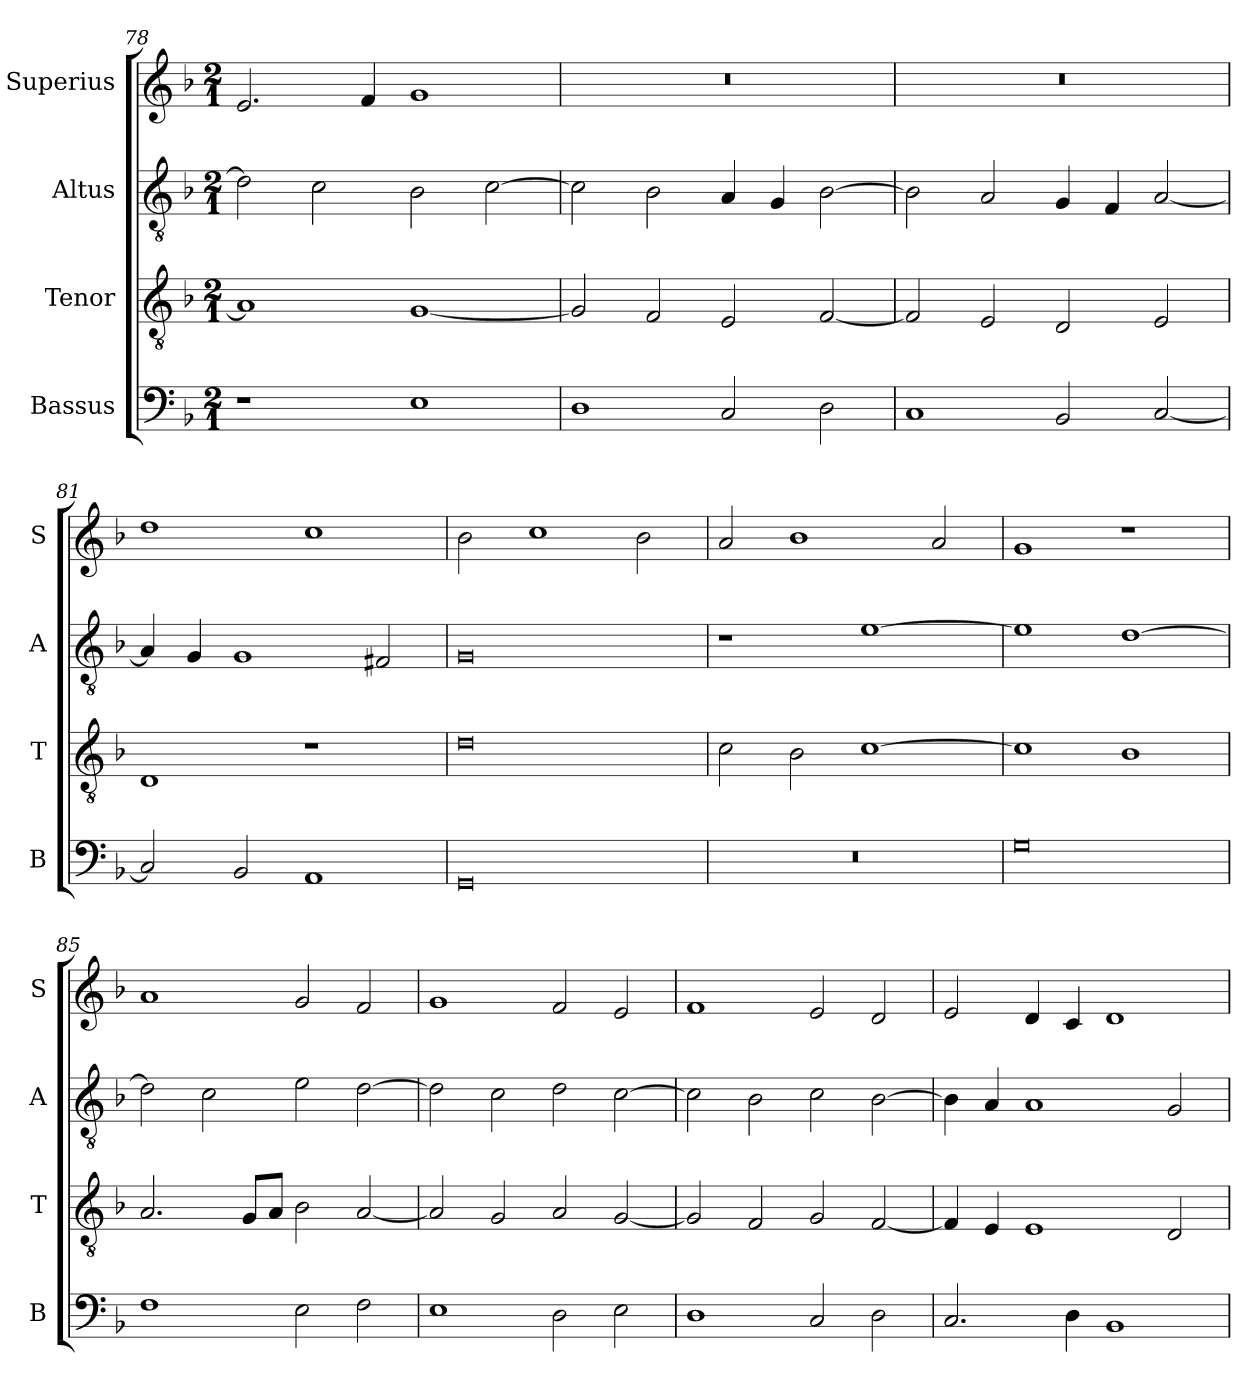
**kern	**kern	**kern	**kern
*part4	*part3	*part2	*part1
*staff4	*staff3	*staff2	*staff1
*I"Bassus	*I"Tenor	*I"Altus	*I"Superius
*I'B	*I'T	*I'A	*I'S
*clefF4	*clefGv2	*clefGv2	*clefG2
*k[b-]	*k[b-]	*k[b-]	*k[b-]
*F:	*F:	*F:	*F:
*M2/1	*M2/1	*M2/1	*M2/1
=78	=78	=78	=78
1r	1A]	2d]	2.e
.	.	2c	.
.	.	.	4f
1E	[1G	2B-	1g
.	.	[2c	.
=79	=79	=79	=79
1D	2G]	2c]	0r
.	2F	2B-	.
2C	2E	4A	.
.	.	4G	.
2D	[2F	[2B-	.
=80	=80	=80	=80
1C	2F]	2B-]	0r
.	2E	2A	.
2BB-	2D	4G	.
.	.	4F	.
[2C	2E	[2A	.
=81	=81	=81	=81
2C]	1D	4A]	1dd
.	.	4G	.
2BB-	.	1G	.
1AA	1r	.	1cc
.	.	2F#X	.
=82	=82	=82	=82
0GG	0d	0G	2b-
.	.	.	1cc
.	.	.	2b-
=83	=83	=83	=83
0r	2c	1r	2a
.	2B-	.	1b-
.	[1c	[1e	.
.	.	.	2a
=84	=84	=84	=84
0G	1c]	1e]	1g
.	1B-	[1d	1r
=85	=85	=85	=85
1F	2.A	2d]	1a
.	.	2c	.
.	8GL	.	.
.	8AJ	.	.
2E	2B-	2e	2g
2F	[2A	[2d	2f
=86	=86	=86	=86
1E	2A]	2d]	1g
.	2G	2c	.
2D	2A	2d	2f
2E	[2G	[2c	2e
=87	=87	=87	=87
1D	2G]	2c]	1f
.	2F	2B-	.
2C	2G	2c	2e
2D	[2F	[2B-	2d
=88	=88	=88	=88
2.C	4F]	4B-]	2e
.	4E	4A	.
.	1E	1A	4d
4D	.	.	4c
1BB-	.	.	1d
.	2D	2G	.
=	=	=	=
*-	*-	*-	*-
